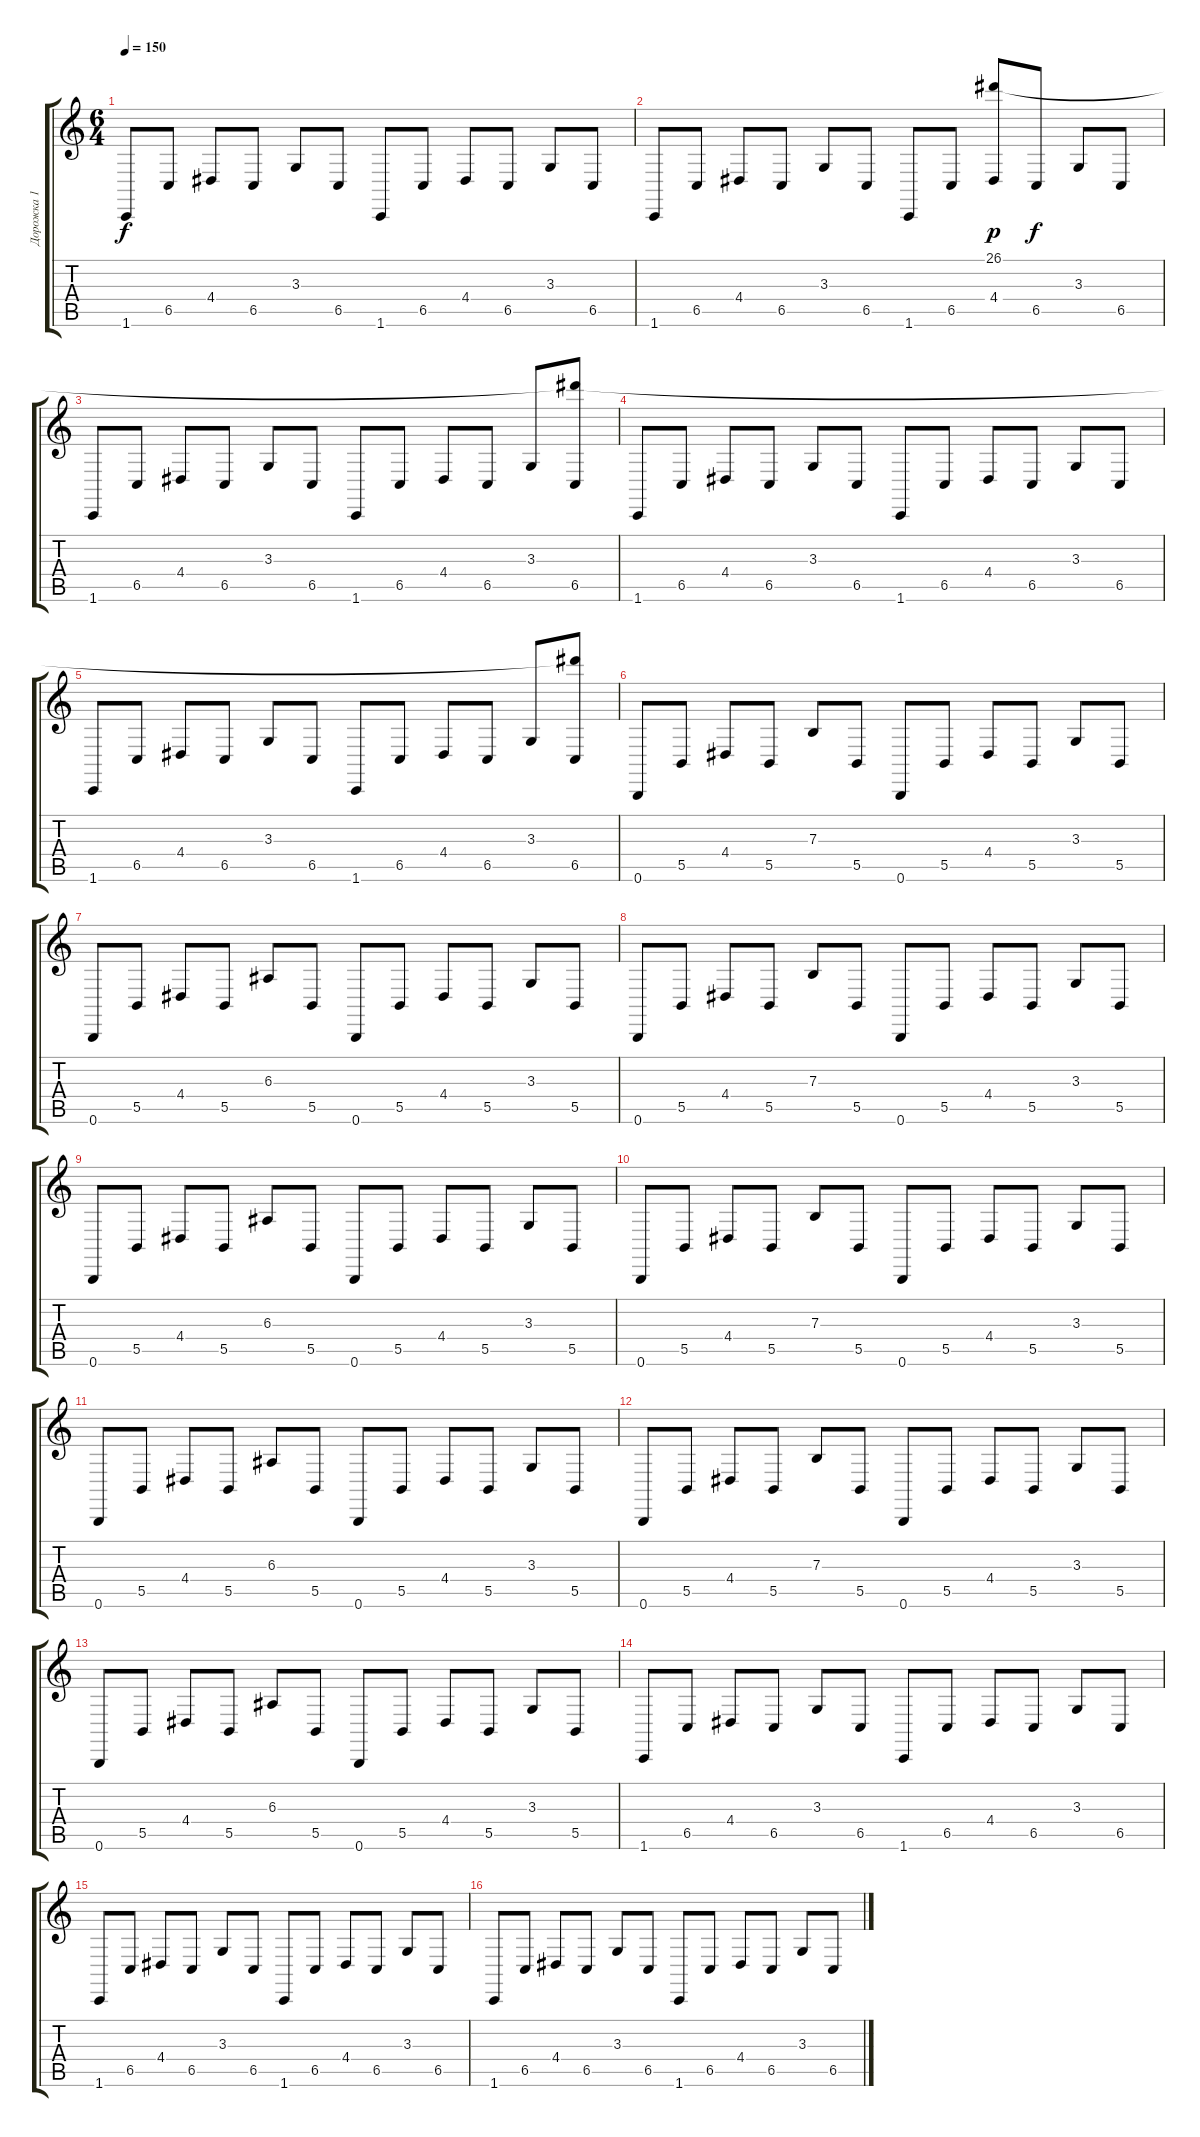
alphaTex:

\track ("Дорожка 1" "Дорожка 1") {instrument stringensemble1}
\staff {score tabs}
\tuning (Db4 Ab3 E3 B2 Gb2 B1) {hide}
\ts (6 4)
\tempo 150
\clef g2
\ks c
1.6.8{dy f} 6.5.8 4.4.8 6.5.8 3.3.8 6.5.8 1.6.8 6.5.8 4.4.8 6.5.8 3.3.8 6.5.8 |
1.6.8 6.5.8 4.4.8 6.5.8 3.3.8 6.5.8 1.6.8 6.5.8 (26.1 4.4).8{dy p} 6.5.8{dy f} 3.3.8 6.5.8 |
1.6.8 6.5.8 4.4.8 6.5.8 3.3.8 6.5.8 1.6.8 6.5.8 4.4.8 6.5.8 3.3.8 (26.1{t} 6.5).8 |
1.6.8 6.5.8 4.4.8 6.5.8 3.3.8 6.5.8 1.6.8 6.5.8 4.4.8 6.5.8 3.3.8 6.5.8 |
1.6.8 6.5.8 4.4.8 6.5.8 3.3.8 6.5.8 1.6.8 6.5.8 4.4.8 6.5.8 3.3.8 (26.1{t} 6.5).8 |
0.6.8 5.5.8 4.4.8 5.5.8 7.3.8 5.5.8 0.6.8 5.5.8 4.4.8 5.5.8 3.3.8 5.5.8 |
0.6.8 5.5.8 4.4.8 5.5.8 6.3.8 5.5.8 0.6.8 5.5.8 4.4.8 5.5.8 3.3.8 5.5.8 |
0.6.8 5.5.8 4.4.8 5.5.8 7.3.8 5.5.8 0.6.8 5.5.8 4.4.8 5.5.8 3.3.8 5.5.8 |
0.6.8 5.5.8 4.4.8 5.5.8 6.3.8 5.5.8 0.6.8 5.5.8 4.4.8 5.5.8 3.3.8 5.5.8 |
0.6.8 5.5.8 4.4.8 5.5.8 7.3.8 5.5.8 0.6.8 5.5.8 4.4.8 5.5.8 3.3.8 5.5.8 |
0.6.8 5.5.8 4.4.8 5.5.8 6.3.8 5.5.8 0.6.8 5.5.8 4.4.8 5.5.8 3.3.8 5.5.8 |
0.6.8 5.5.8 4.4.8 5.5.8 7.3.8 5.5.8 0.6.8 5.5.8 4.4.8 5.5.8 3.3.8 5.5.8 |
0.6.8 5.5.8 4.4.8 5.5.8 6.3.8 5.5.8 0.6.8 5.5.8 4.4.8 5.5.8 3.3.8 5.5.8 |
1.6.8 6.5.8 4.4.8 6.5.8 3.3.8 6.5.8 1.6.8 6.5.8 4.4.8 6.5.8 3.3.8 6.5.8 |
1.6.8 6.5.8 4.4.8 6.5.8 3.3.8 6.5.8 1.6.8 6.5.8 4.4.8 6.5.8 3.3.8 6.5.8 |
1.6.8 6.5.8 4.4.8 6.5.8 3.3.8 6.5.8 1.6.8 6.5.8 4.4.8 6.5.8 3.3.8 6.5.8
